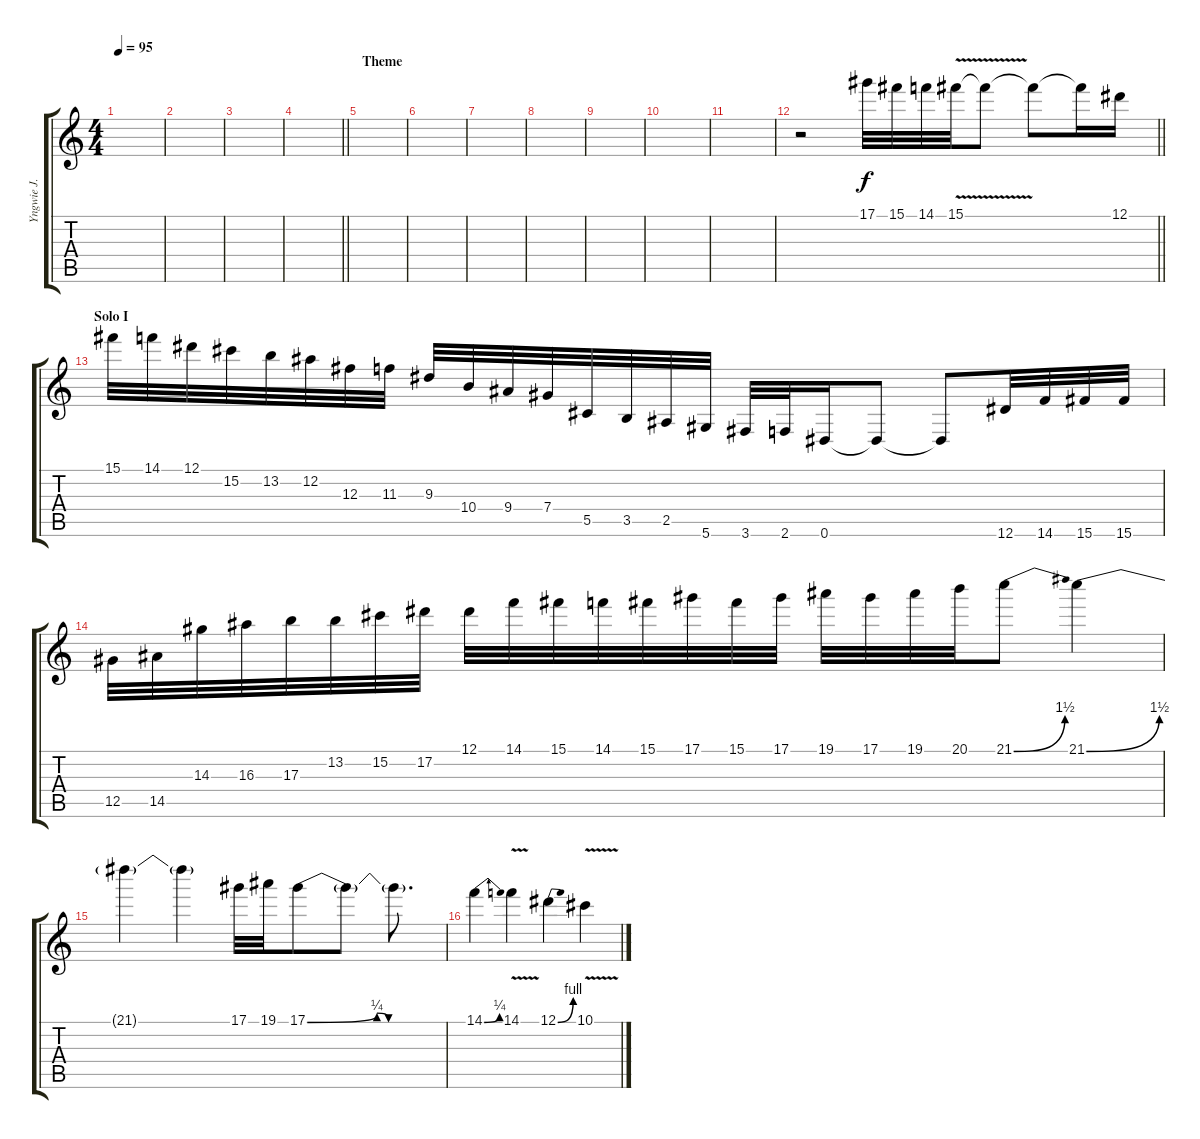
\track ("Yngwie J. Malmsteen" "Yngwie J. ") {instrument overdrivenguitar}
\staff {score tabs}
\tuning (Eb4 Bb3 Gb3 Db3 Ab2 Eb2) {hide}
\ts (4 4)
\tempo 95
\clef g2
\ks c
|
|
|
\barLineRight lightlight
|
\section ("" "Theme")
|
|
|
|
|
|
|
\barLineRight lightlight
r.2 17.1.32 15.1.32 14.1.32 15.1{v}.32 15.1{t}.8 15.1{t}.8 15.1{t}.16 12.1.16 |
\section ("" "Solo I")
15.1.32 14.1.32 12.1.32 15.2.32 13.2.32 12.2.32 12.3.32 11.3.32 9.3.32 10.4.32 9.4.32 7.4.32 5.5.32 3.5.32 2.5.32 5.6.32 3.6.32 2.6.32 0.6.16 0.6{t}.8 0.6{t}.8 12.6.32 14.6.32 15.6.32 15.6.32 |
12.5.32 14.5.32 14.3.32 16.3.32 17.3.32 13.2.32 15.2.32 17.2.32 12.1.32 14.1.32 15.1.32 14.1.32 15.1.32 17.1.32 15.1.32 17.1.32 19.1.32 17.1.32 19.1.32 20.1.32 21.1{be (bend 0 0 60 6)}.8 21.1{be (bend 0 0 60 6)}.4 |
21.1{t}.4 21.1{t}.4 17.1.32 19.1.32 17.1{be (custom 0 0 30 1 35 0 60 0)}.8 17.1{t}.8 17.1{t}.8{d} |
14.1{be (bend 0 0 60 1)}.4 14.1{v}.4 12.1{be (bend 0 0 60 4)}.4 10.1{v}.4
